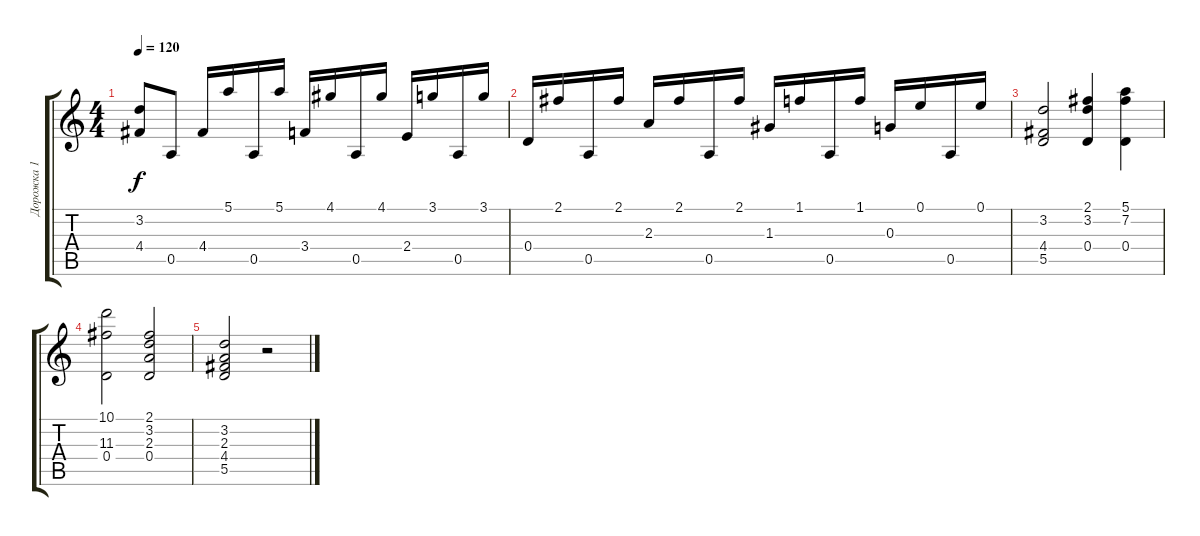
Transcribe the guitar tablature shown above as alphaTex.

\track ("Дорожка 1" "Дорожка 1") {instrument acousticguitarnylon}
\staff {score tabs}
\tuning (E4 B3 G3 D3 A2 E2) {hide}
\ts (4 4)
\tempo 120
\clef g2
\ks c
(3.2 4.4).8{dy f} 0.5.8 4.4.16 5.1.16 0.5.16 5.1.16 3.4.16 4.1.16 0.5.16 4.1.16 2.4.16 3.1.16 0.5.16 3.1.16 |
0.4.16 2.1.16 0.5.16 2.1.16 2.3.16 2.1.16 0.5.16 2.1.16 1.3.16 1.1.16 0.5.16 1.1.16 0.3.16 0.1.16 0.5.16 0.1.16 |
(3.2 4.4 5.5).2 (2.1 3.2 0.4).4 (5.1 7.2 0.4).4 |
(10.1 11.3 0.4).2 (2.1 3.2 2.3 0.4).2 |
(3.2 2.3 4.4 5.5).2 r.2
